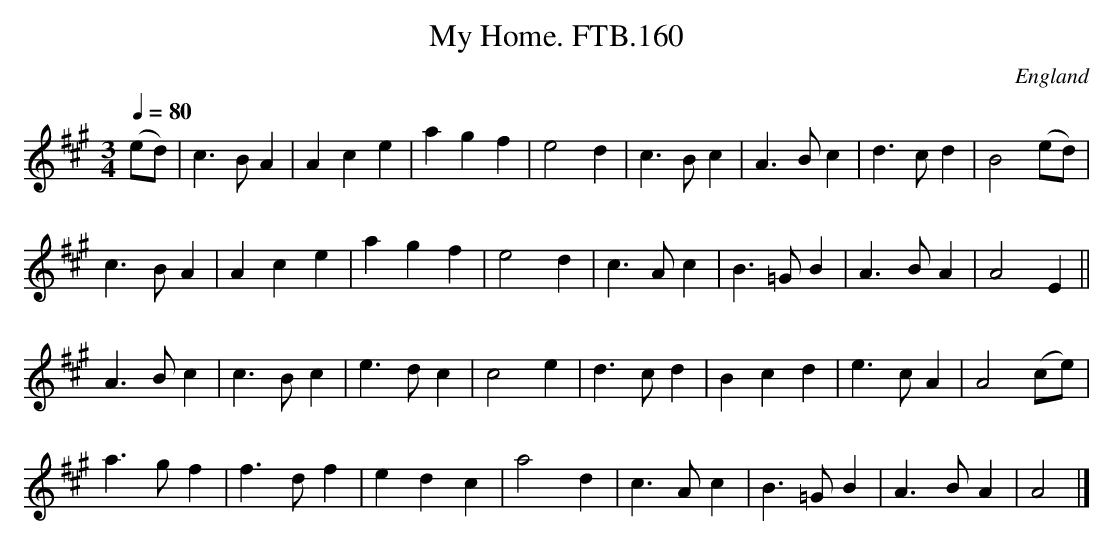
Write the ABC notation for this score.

X:1
T:My Home. FTB.160
M:3/4
L:1/4
Q:80
O:England
K:A major
(e/d/)|c>BA|Ace|agf|e2d|c>Bc|A>Bc|d>cd|B2(e/d/)|
c>BA|Ace|agf|e2d|c>Ac|B>=GB|A>BA|A2E||
A>Bc|c>Bc|e>dc|c2e|d>cd|Bcd|e>cA|A2(c/e/)|
a>gf|f>df|edc|a2d|c>Ac|B>=GB|A>BA|A2|]
